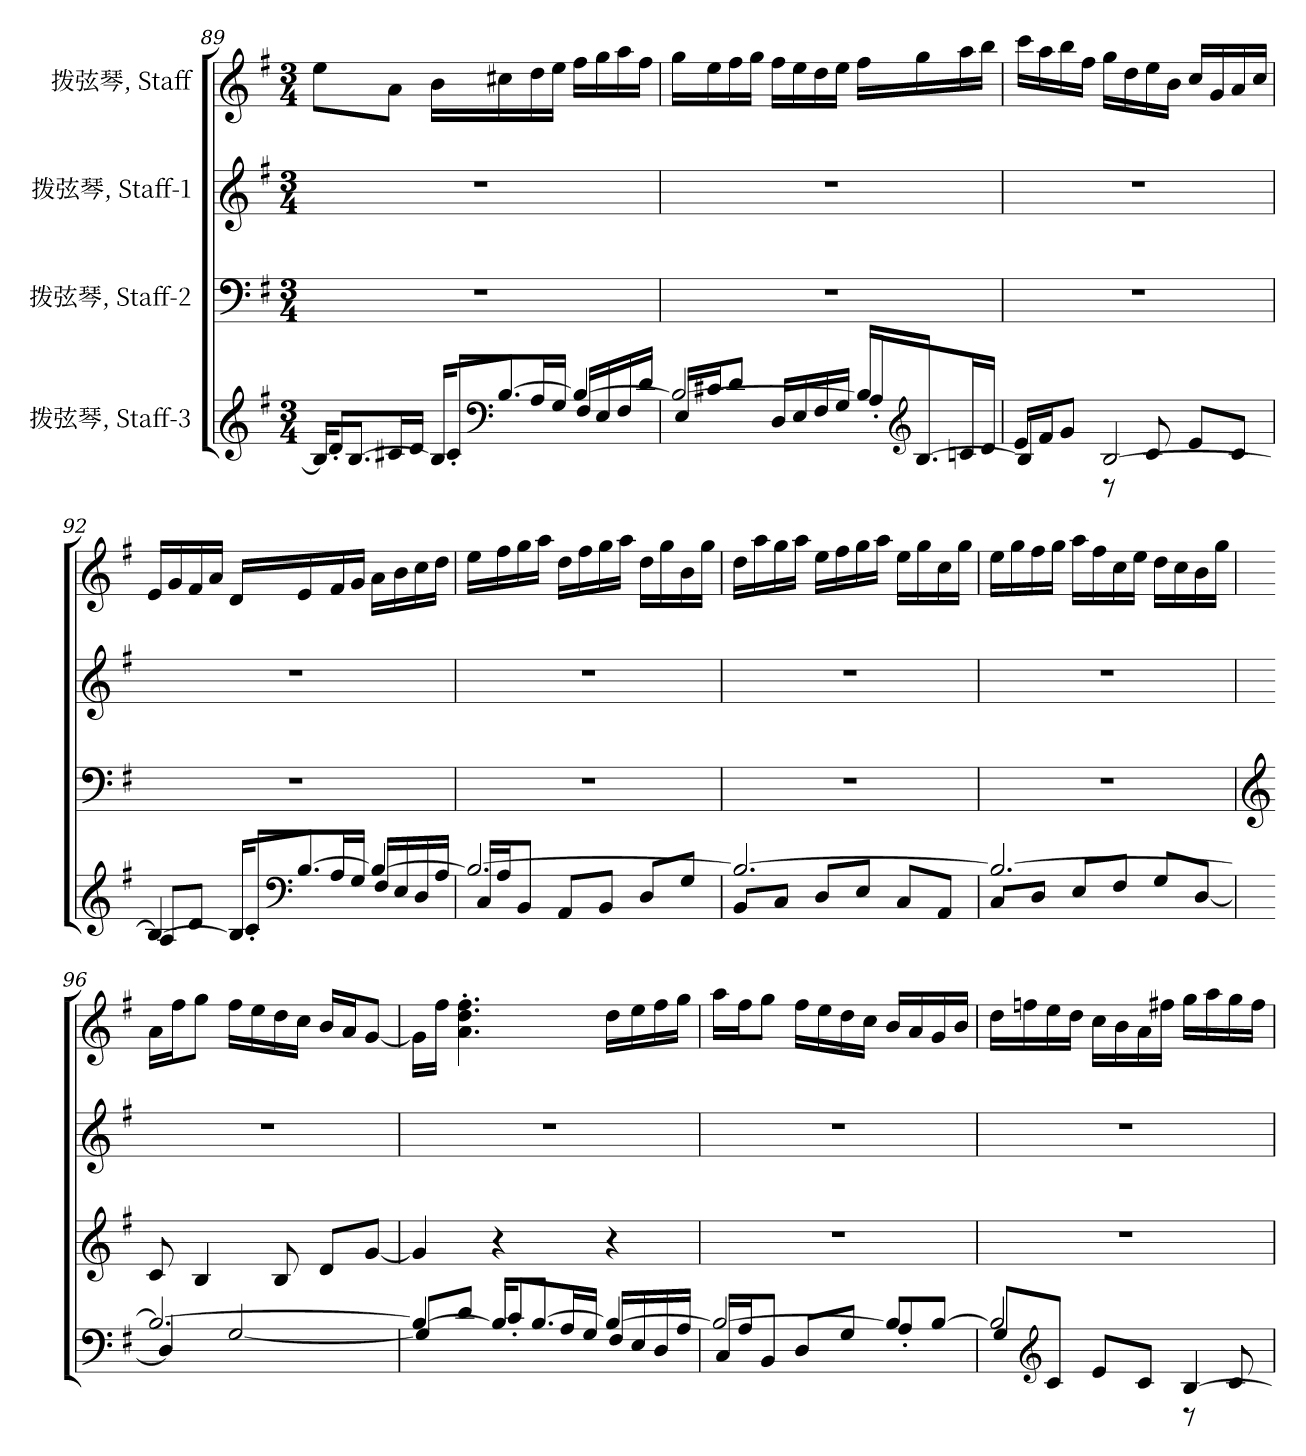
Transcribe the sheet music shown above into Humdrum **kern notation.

**kern	**kern	**kern	**kern
*part4	*part3	*part2	*part1
*staff4	*staff3	*staff2	*staff1
*I"拨弦琴, Staff-3	*I"拨弦琴, Staff-2	*I"拨弦琴, Staff-1	*I"拨弦琴, Staff
!!LO:PB:g=z
*clefG2	*clefF4	*clefG2	*clefG2
*k[f#]	*k[f#]	*k[f#]	*k[f#]
*M3/4	*M3/4	*M3/4	*M3/4
=89	=89	=89	=89
*^	*	*	*
16B/KL]	8d'/L	2.r	2.r	8ee\L
[8.B/J	.	.	.	.
.	16c#X/L	.	.	8a\J
.	16d/JJ	.	.	.
16B/KL]	8c#'/L	.	.	16b\LL
*clefF4	*	*	*	*
[8.B/J	.	.	.	16cc#X\
.	16A/L	.	.	16dd\
.	16G/JJ	.	.	16ee\JJ
4B/_	16F#/LL	.	.	16ff#\LL
.	16E/	.	.	16gg\
.	16F#/	.	.	16aa\
.	16d/JJ	.	.	16ff#\JJ
=90	=90	=90	=90	=90
2B/_	16E/LL	2.r	2.r	16gg\LL
.	16c#X/J	.	.	16ee\
.	8d/J	.	.	16ff#\
.	.	.	.	16gg\JJ
.	16D/LL	.	.	16ff#\LL
.	16E/	.	.	16ee\
.	16F#/	.	.	16dd\
.	16G/JJ	.	.	16ee\JJ
16B/KL]	8A'/L	.	.	16ff#\LL
*clefG2	*	*	*	*
[8.B/J	.	.	.	16gg\
.	16cn/L	.	.	16aa\
.	16d/JJ	.	.	16bb\JJ
!!LO:LB:g=z
=91	=91	=91	=91	=91
4B/]	16e/LL	2.r	2.r	16ccc\LL
.	16f#/J	.	.	16aa\
.	8g/J	.	.	16bb\
.	.	.	.	16ff#\JJ
[2B/	8r	.	.	16gg\LL
.	.	.	.	16dd\
.	8c/	.	.	16ee\
.	.	.	.	16b\JJ
.	8e/L	.	.	16cc/LL
.	.	.	.	16g/
.	8c/J	.	.	16a/
.	.	.	.	16cc/JJ
=92	=92	=92	=92	=92
4B/_	8A/L	2.r	2.r	16e/LL
.	.	.	.	16g/
.	8d/J	.	.	16f#/
.	.	.	.	16a/JJ
16B/KL]	8c'/L	.	.	16d/LL
*clefF4	*	*	*	*
[8.B/J	.	.	.	16e/
.	16A/L	.	.	16f#/
.	16G/JJ	.	.	16g/JJ
4B/_	16F#/LL	.	.	16a\LL
.	16E/	.	.	16b\
.	16D/	.	.	16cc\
.	16A/JJ	.	.	16dd\JJ
=93	=93	=93	=93	=93
2.B/_	16C/LL	2.r	2.r	16ee\LL
.	16A/J	.	.	16ff#\
.	8BB/J	.	.	16gg\
.	.	.	.	16aa\JJ
.	8AA/L	.	.	16dd\LL
.	.	.	.	16ff#\
.	8BB/J	.	.	16gg\
.	.	.	.	16aa\JJ
.	8D/L	.	.	16dd\LL
.	.	.	.	16gg\
.	8G/J	.	.	16b\
.	.	.	.	16gg\JJ
!!LO:LB:g=z
=94	=94	=94	=94	=94
2.B/_	8BB/L	2.r	2.r	16dd\LL
.	.	.	.	16aa\
.	8C/J	.	.	16gg\
.	.	.	.	16aa\JJ
.	8D/L	.	.	16ee\LL
.	.	.	.	16ff#\
.	8E/J	.	.	16gg\
.	.	.	.	16aa\JJ
.	8C/L	.	.	16ee\LL
.	.	.	.	16gg\
.	8AA/J	.	.	16cc\
.	.	.	.	16gg\JJ
=95	=95	=95	=95	=95
2.B/_	8C/L	2.r	2.r	16ee\LL
.	.	.	.	16gg\
.	8D/J	.	.	16ff#\
.	.	.	.	16gg\JJ
.	8E/L	.	.	16aa\LL
.	.	.	.	16ff#\
.	8F#/J	.	.	16cc\
.	.	.	.	16ee\JJ
.	8G/L	.	.	16dd\LL
.	.	.	.	16cc\
.	[8D/J	.	.	16b\
.	.	.	.	16gg\JJ
=96	=96	=96	=96	=96
*	*	*clefG2	*	*
2.B/_	4D/]	8c/	2.r	16a\LL
.	.	.	.	16ff#\J
.	.	4B/	.	8gg\J
.	[2G/	.	.	16ff#\LL
.	.	.	.	16ee\
.	.	8B/	.	16dd\
.	.	.	.	16cc\JJ
.	.	8d/L	.	16b/LL
.	.	.	.	16a/J
.	.	[8g/J	.	[8g/J
!!LO:PB:g=z
=97	=97	=97	=97	=97
4B/_	8G/L]	4g/]	2.r	16g\LL]
.	.	.	.	16ff#\JJ
.	8d/J	.	.	4.a\' 4.dd\' 4.ff#\'
16B/KL]	8c'/L	4r	.	.
[8.B/J	.	.	.	.
.	16A/L	.	.	.
.	16G/JJ	.	.	.
4B/_	16F#/LL	4r	.	16dd\LL
.	16E/	.	.	16ee\
.	16D/	.	.	16ff#\
.	16A/JJ	.	.	16gg\JJ
=98	=98	=98	=98	=98
2B/_	16C/LL	2.r	2.r	16aa\LL
.	16A/J	.	.	16ff#\J
.	8BB/J	.	.	8gg\J
.	8D/L	.	.	16ff#\LL
.	.	.	.	16ee\
.	8G/J	.	.	16dd\
.	.	.	.	16cc\JJ
8B/L]	4A'/	.	.	16b/LL
.	.	.	.	16a/
[8B/J	.	.	.	16g/
.	.	.	.	16b/JJ
=99	=99	=99	=99	=99
2B/]	8G/L	2.r	2.r	16dd\LL
.	.	.	.	16ffn\
*clefG2	*	*	*	*
.	8c/J	.	.	16ee\
.	.	.	.	16dd\JJ
.	8e/L	.	.	16cc\LL
.	.	.	.	16b\
.	8c/J	.	.	16a\
.	.	.	.	16ff#X\JJ
[4B/	8r	.	.	16gg\LL
.	.	.	.	16aa\
.	8c/	.	.	16gg\
.	.	.	.	16ff#\JJ
*v	*v	*	*	*
=	=	=	=
*-	*-	*-	*-
